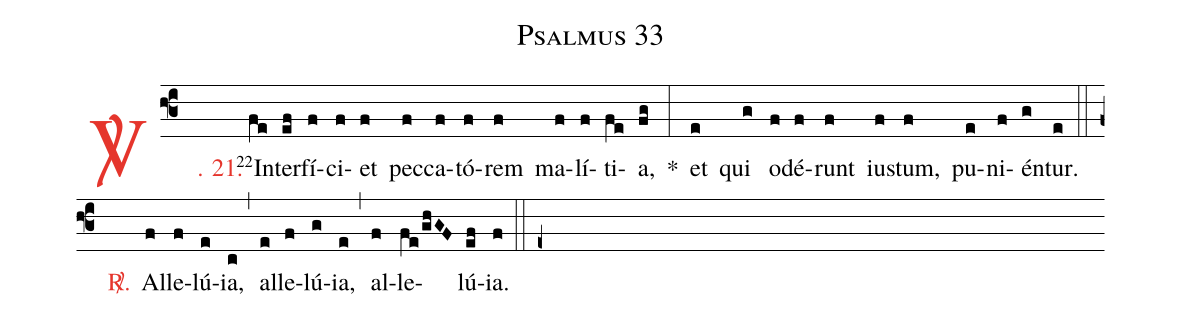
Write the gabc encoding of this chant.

name: Psalmus 33;
%%
(f3)

<c><sp>V/</sp>. 21.</c>() <v>\VSup{22}</v>In(fe)ter(ef)fí(f)ci(f)et(f) pec(f)ca(f)tó(f)rem(f) ma(f)lí(f)ti(fe)a,(fg) *(:) et(e) qui(g) o(f)dé(f)runt(f) iu(f)stum,(f) pu(e)ni(f)én(g)tur.(e)

(::)

<nlba><c><sp>R/</sp>.</c>() Al</nlba>(f)le(f)lú(e)ia,(c) (,) al(e)le(f)lú(g)ia,(e) (,) al(f)le(fe/ghGF)lú(ef)ia.(f)

(::)

(e+)
